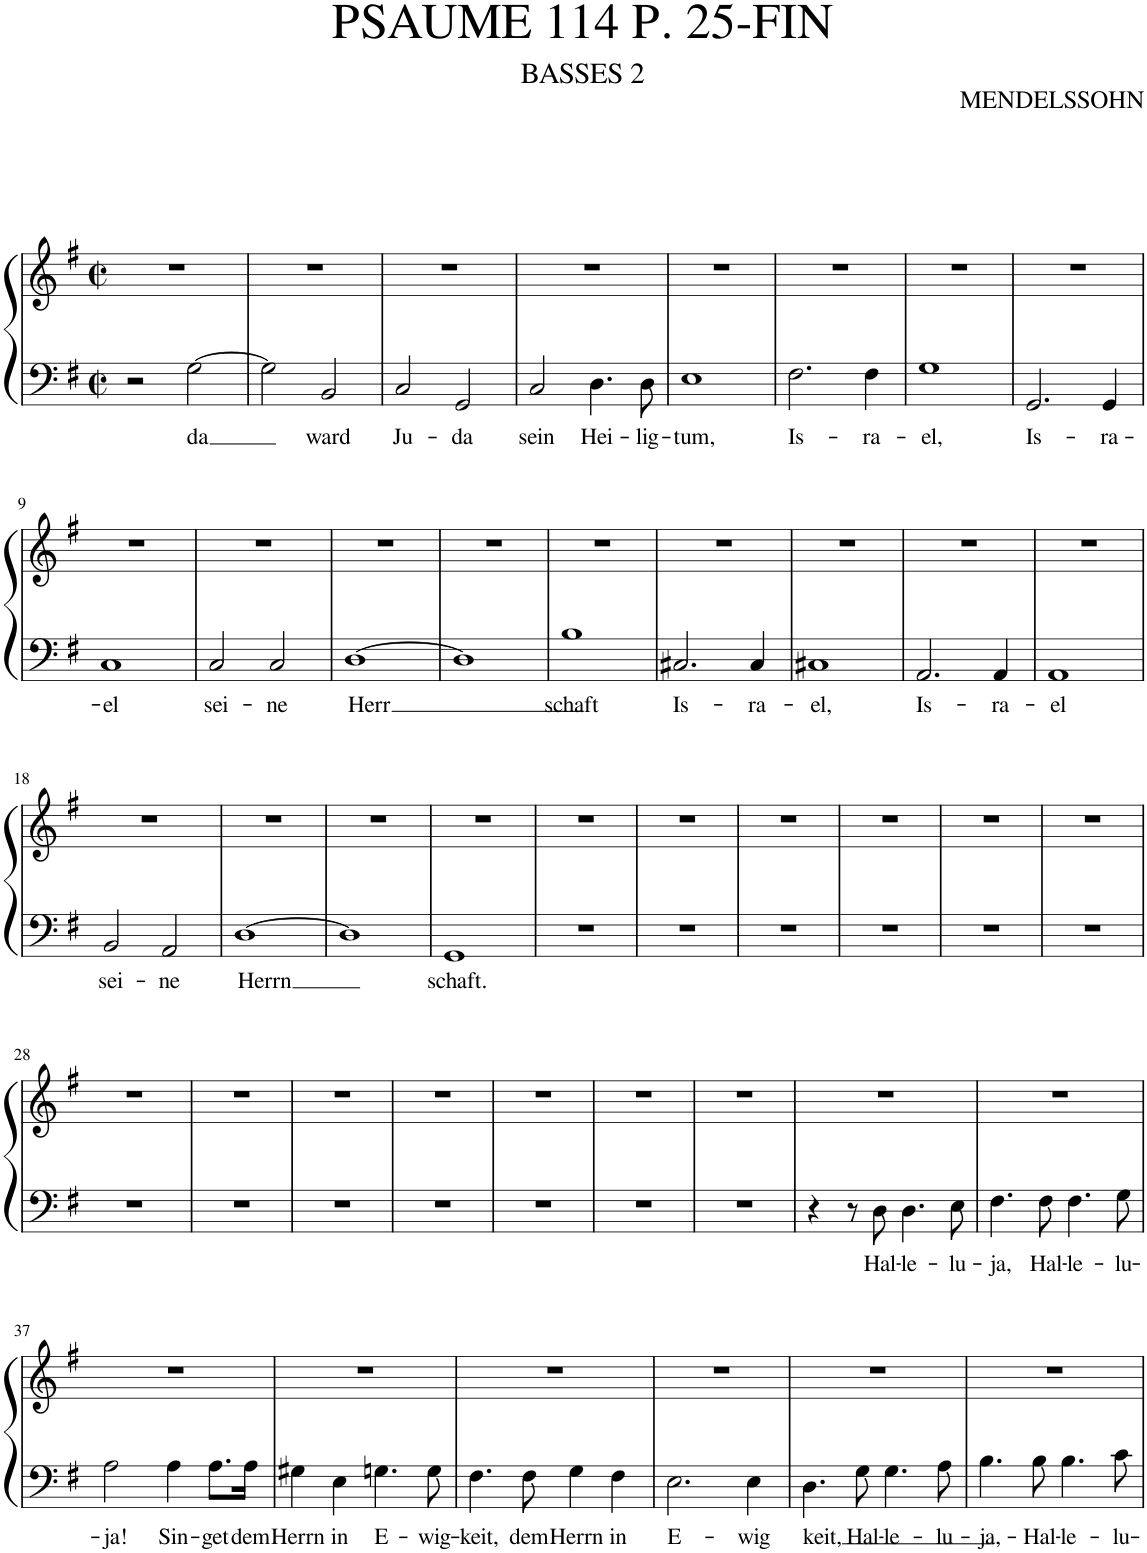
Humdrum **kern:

**kern	**text	**kern
*part1	*part1	*part1
*staff2	*staff2	*staff1
*I"Piano	*	*
*I'Pno.	*	*
*clefF4	*	*clefG2
*k[f#]	*	*k[f#]
*M2/2	*	*M2/2
*met(c|)	*	*met(c|)
=1	=1	=1
2r	.	1r
!	!LO:LY:b	!
[2G\	da	.
=2	=2	=2
2G\]	.	1r
!	!LO:LY:b	!
2BB/	ward	.
=3	=3	=3
!	!LO:LY:b	!
2C/	Ju-	1r
!	!LO:LY:b	!
2GG/	-da	.
=4	=4	=4
!	!LO:LY:b	!
2C/	sein	1r
!	!LO:LY:b	!
4.D\	Hei-	.
!	!LO:LY:b	!
8D\	-lig-	.
=5	=5	=5
!	!LO:LY:b	!
1E	-tum,	1r
=6	=6	=6
!	!LO:LY:b	!
2.F#\	Is-	1r
!	!LO:LY:b	!
4F#\	-ra-	.
=7	=7	=7
!	!LO:LY:b	!
1G	-el,	1r
=8	=8	=8
!	!LO:LY:b	!
2.GG/	Is-	1r
!	!LO:LY:b	!
4GG/	-ra-	.
!!LO:LB:g=z
=9	=9	=9
!	!LO:LY:b	!
1C	-el	1r
=10	=10	=10
!	!LO:LY:b	!
2C/	sei-	1r
!	!LO:LY:b	!
2C/	-ne	.
=11	=11	=11
!	!LO:LY:b	!
[1D	Herr	1r
=12	=12	=12
1D]	.	1r
=13	=13	=13
!	!LO:LY:b	!
1B	schaft	1r
=14	=14	=14
!	!LO:LY:b	!
2.C#X/	Is-	1r
!	!LO:LY:b	!
4C#/	-ra-	.
=15	=15	=15
!	!LO:LY:b	!
1C#X	-el,	1r
=16	=16	=16
!	!LO:LY:b	!
2.AA/	Is-	1r
!	!LO:LY:b	!
4AA/	-ra-	.
=17	=17	=17
!	!LO:LY:b	!
1AA	-el	1r
!!LO:LB:g=z
=18	=18	=18
!	!LO:LY:b	!
2BB/	sei-	1r
!	!LO:LY:b	!
2AA/	-ne	.
=19	=19	=19
!	!LO:LY:b	!
[1D	Herrn	1r
=20	=20	=20
1D]	.	1r
=21	=21	=21
!	!LO:LY:b	!
1GG	schaft.	1r
=22	=22	=22
1r	.	1r
=23	=23	=23
1r	.	1r
=24	=24	=24
1r	.	1r
=25	=25	=25
1r	.	1r
=26	=26	=26
1r	.	1r
=27	=27	=27
1r	.	1r
!!LO:LB:g=z
=28	=28	=28
1r	.	1r
=29	=29	=29
1r	.	1r
=30	=30	=30
1r	.	1r
=31	=31	=31
1r	.	1r
=32	=32	=32
1r	.	1r
=33	=33	=33
1r	.	1r
=34	=34	=34
1r	.	1r
=35	=35	=35
4r	.	1r
8r	.	.
!	!LO:LY:b	!
8D\	Hal-	.
!	!LO:LY:b	!
4.D\	-le-	.
!	!LO:LY:b	!
8E\	-lu-	.
=36	=36	=36
!	!LO:LY:b	!
4.F#\	-ja,	1r
!	!LO:LY:b	!
8F#\	Hal-	.
!	!LO:LY:b	!
4.F#\	-le-	.
!	!LO:LY:b	!
8G\	-lu-	.
!!LO:LB:g=z
=37	=37	=37
!	!LO:LY:b	!
2A\	-ja!	1r
!	!LO:LY:b	!
4A\	Sin-	.
!	!LO:LY:b	!
8.A\L	-get	.
!	!LO:LY:b	!
16A\Jk	dem	.
=38	=38	=38
!	!LO:LY:b	!
4G#X\	Herrn	1r
!	!LO:LY:b	!
4E\	in	.
!	!LO:LY:b	!
4.Gn\	E-	.
!	!LO:LY:b	!
8G\	-wig-	.
=39	=39	=39
!	!LO:LY:b	!
4.F#\	-keit,	1r
!	!LO:LY:b	!
8F#\	dem	.
!	!LO:LY:b	!
4G\	Herrn	.
!	!LO:LY:b	!
4F#\	in	.
=40	=40	=40
!	!LO:LY:b	!
2.E\	E-	1r
!	!LO:LY:b	!
4E\	-wig	.
=41	=41	=41
!	!LO:LY:b	!
4.D\	keit,	1r
!	!LO:LY:b	!
8G\	Hal-	.
!	!LO:LY:b	!
4.G\	-le-	.
!	!LO:LY:b	!
8A\	-lu-	.
=42	=42	=42
!	!LO:LY:b	!
4.B\	-ja,-	1r
!	!LO:LY:b	!
8B\	Hal-	.
!	!LO:LY:b	!
4.B\	-le-	.
!	!LO:LY:b	!
8c\	-lu-	.
=	=	=
*-	*-	*-
